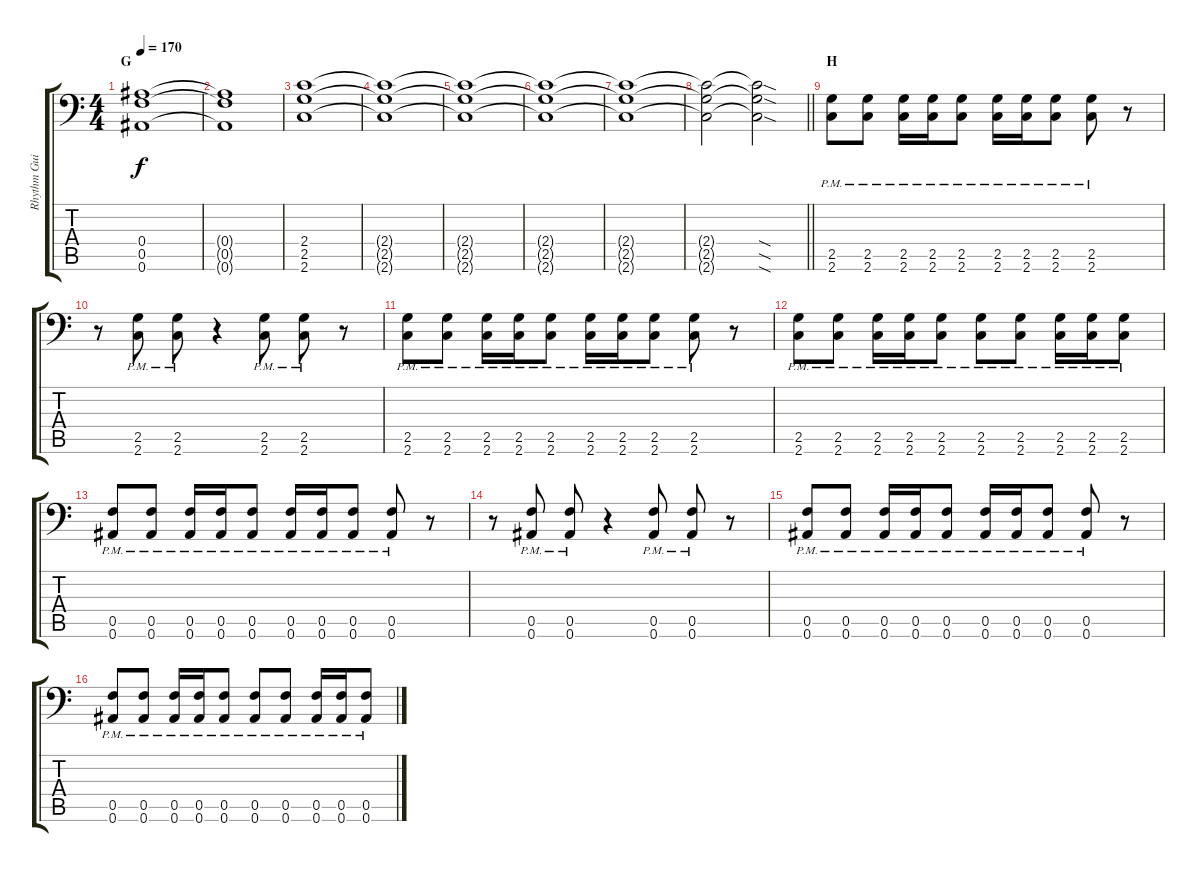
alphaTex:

\track ("Rhythm Guitar: Chris Di Carlo" "Rhythm Gui") {instrument distortionguitar}
\staff {score tabs}
\tuning (C4 G3 Eb3 Bb2 F2 Bb1) {hide}
\ts (4 4)
\section ("" "G")
\tempo 170
\clef f4
\ks c
(0.4 0.5 0.6).1{dy f} |
(0.4{t} 0.5{t} 0.6{t}).1 |
(2.4 2.5 2.6).1 |
(2.4{t} 2.5{t} 2.6{t}).1 |
(2.4{t} 2.5{t} 2.6{t}).1 |
(2.4{t} 2.5{t} 2.6{t}).1 |
(2.4{t} 2.5{t} 2.6{t}).1 |
\barLineRight lightlight
(2.4{t} 2.5{t} 2.6{t}).2 (2.4{sod t} 2.5{sod t} 2.6{sod t}).2 |
\section ("" "H")
(2.5{pm} 2.6{pm}).8 (2.5{pm} 2.6{pm}).8 (2.5{pm} 2.6{pm}).16 (2.5{pm} 2.6{pm}).16 (2.5{pm} 2.6{pm}).8 (2.5{pm} 2.6{pm}).16 (2.5{pm} 2.6{pm}).16 (2.5{pm} 2.6{pm}).8 (2.5{pm} 2.6{pm}).8 r.8 |
r.8 (2.5{pm} 2.6{pm}).8 (2.5{pm} 2.6{pm}).8 r.4 (2.5{pm} 2.6{pm}).8 (2.5{pm} 2.6{pm}).8 r.8 |
(2.5{pm} 2.6{pm}).8 (2.5{pm} 2.6{pm}).8 (2.5{pm} 2.6{pm}).16 (2.5{pm} 2.6{pm}).16 (2.5{pm} 2.6{pm}).8 (2.5{pm} 2.6{pm}).16 (2.5{pm} 2.6{pm}).16 (2.5{pm} 2.6{pm}).8 (2.5{pm} 2.6{pm}).8 r.8 |
(2.5{pm} 2.6{pm}).8 (2.5{pm} 2.6{pm}).8 (2.5{pm} 2.6{pm}).16 (2.5{pm} 2.6{pm}).16 (2.5{pm} 2.6{pm}).8 (2.5{pm} 2.6{pm}).8 (2.5{pm} 2.6{pm}).8 (2.5{pm} 2.6{pm}).16 (2.5{pm} 2.6{pm}).16 (2.5{pm} 2.6{pm}).8 |
(0.5{pm} 0.6{pm}).8 (0.5{pm} 0.6{pm}).8 (0.5{pm} 0.6{pm}).16 (0.5{pm} 0.6{pm}).16 (0.5{pm} 0.6{pm}).8 (0.5{pm} 0.6{pm}).16 (0.5{pm} 0.6{pm}).16 (0.5{pm} 0.6{pm}).8 (0.5{pm} 0.6{pm}).8 r.8 |
r.8 (0.5{pm} 0.6{pm}).8 (0.5{pm} 0.6{pm}).8 r.4 (0.5{pm} 0.6{pm}).8 (0.5{pm} 0.6{pm}).8 r.8 |
(0.5{pm} 0.6{pm}).8 (0.5{pm} 0.6{pm}).8 (0.5{pm} 0.6{pm}).16 (0.5{pm} 0.6{pm}).16 (0.5{pm} 0.6{pm}).8 (0.5{pm} 0.6{pm}).16 (0.5{pm} 0.6{pm}).16 (0.5{pm} 0.6{pm}).8 (0.5{pm} 0.6{pm}).8 r.8 |
(0.5{pm} 0.6{pm}).8 (0.5{pm} 0.6{pm}).8 (0.5{pm} 0.6{pm}).16 (0.5{pm} 0.6{pm}).16 (0.5{pm} 0.6{pm}).8 (0.5{pm} 0.6{pm}).8 (0.5{pm} 0.6{pm}).8 (0.5{pm} 0.6{pm}).16 (0.5{pm} 0.6{pm}).16 (0.5{pm} 0.6{pm}).8
